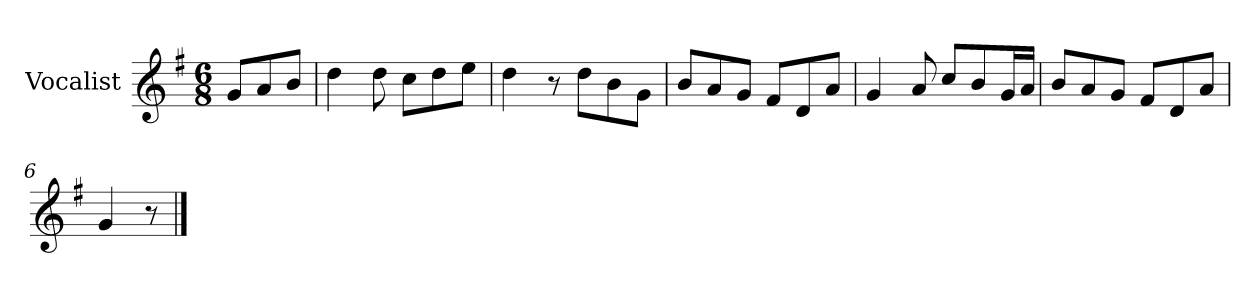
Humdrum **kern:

**kern
*part1
*staff1
*I"Vocalist
*k[f#]
*G:
*M6/8
=
8gL
8a
8bJ
=1
4dd
8dd
8ccL
8dd
8eeJ
=2
4dd
8r
8ddL
8b
8gJ
=3
8bL
8a
8gJ
8f#L
8d
8aJ
=4
4g
8a
8ccL
8b
16gL
16aJJ
=5
8bL
8a
8gJ
8f#L
8d
8aJ
=6
4g
8r
==
*-
